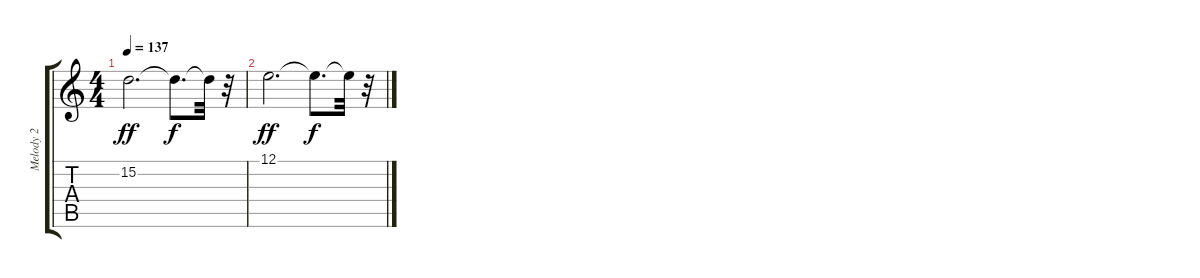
\track ("Melody 2" "Melody 2") {mute instrument piccolo}
\staff {score tabs}
\tuning (E4 B3 G3 D3 A2 E2) {hide}
\ts (4 4)
\tempo 137
\clef g2
\ks c
15.2.2{d dy ff} 15.2{t}.8{d dy f} 15.2{t}.32 r.32 |
12.1.2{d dy ff} 12.1{t}.8{d dy f} 12.1{t}.32 r.32
